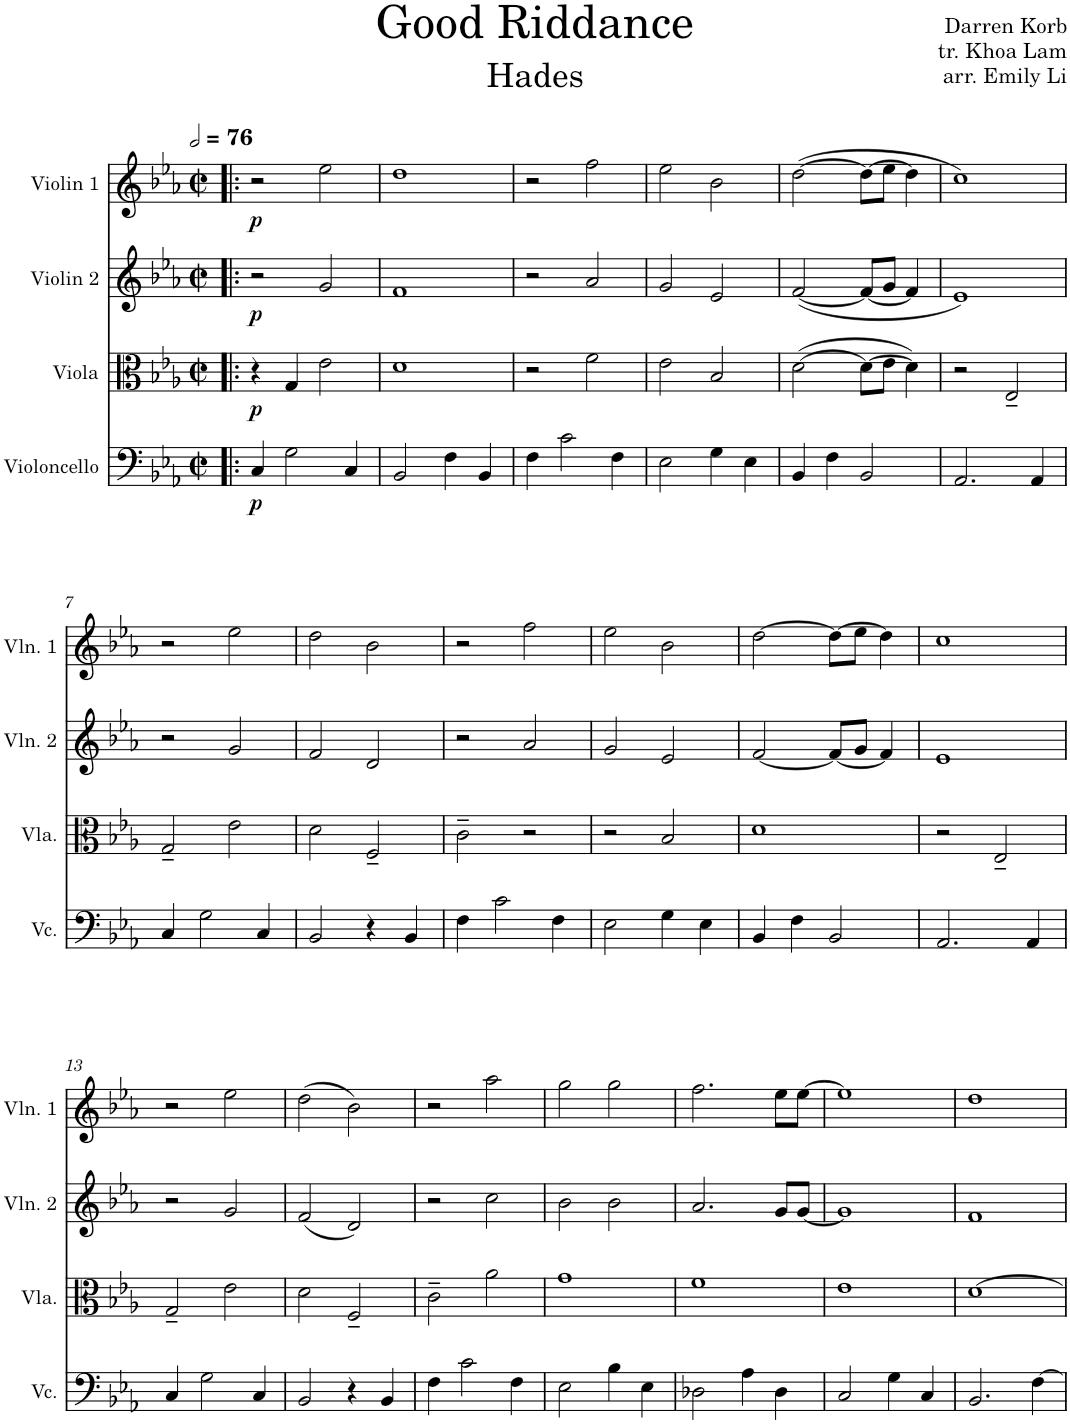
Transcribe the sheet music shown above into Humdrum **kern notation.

**kern	**dynam	**kern	**dynam	**kern	**dynam	**kern	**dynam
*part4	*part4	*part3	*part3	*part2	*part2	*part1	*part1
*staff4	*staff4	*staff3	*staff3	*staff2	*staff2	*staff1	*staff1
*I"Violoncello	*	*I"Viola	*	*I"Violin 2	*	*I"Violin 1	*
*I'Vc.	*	*I'Vla.	*	*I'Vln. 2	*	*I'Vln. 1	*
*clefF4	*	*clefC3	*	*clefG2	*	*clefG2	*
*k[b-e-a-]	*	*k[b-e-a-]	*	*k[b-e-a-]	*	*k[b-e-a-]	*
*M2/2	*	*M2/2	*	*M2/2	*	*M2/2	*
*met(c|)	*	*met(c|)	*	*met(c|)	*	*met(c|)	*
*MM152	*	*MM152	*	*MM152	*	*MM152	*
=1!|:	=1!|:	=1!|:	=1!|:	=1!|:	=1!|:	=1!|:	=1!|:
!	!LO:DY:b	!	!LO:DY:b	!	!LO:DY:b	!	!LO:DY:b
4C/	p	4r	p	2r	p	2r	p
2G\	.	4G/	.	.	.	.	.
.	.	2e-\	.	2g/	.	2ee-\	.
4C/	.	.	.	.	.	.	.
=2	=2	=2	=2	=2	=2	=2	=2
2BB-/	.	1d	.	1f	.	1dd	.
4F\	.	.	.	.	.	.	.
4BB-/	.	.	.	.	.	.	.
=3	=3	=3	=3	=3	=3	=3	=3
4F\	.	2r	.	2r	.	2r	.
2c\	.	.	.	.	.	.	.
.	.	2f\	.	2a-/	.	2ff\	.
4F\	.	.	.	.	.	.	.
=4	=4	=4	=4	=4	=4	=4	=4
2E-\	.	2e-\	.	2g/	.	2ee-\	.
4G\	.	2B-/	.	2e-/	.	2b-\	.
4E-\	.	.	.	.	.	.	.
=5	=5	=5	=5	=5	=5	=5	=5
4BB-/	.	([2d\	.	([2f/	.	([2dd\	.
4F\	.	.	.	.	.	.	.
2BB-/	.	8d\L_	.	8f/L_	.	8dd\L_	.
.	.	8e-\J	.	8g/J	.	8ee-\J	.
.	.	4d\])	.	4f/]	.	4dd\]	.
=6	=6	=6	=6	=6	=6	=6	=6
2.AA-/	.	2r	.	1e-)	.	1cc)	.
.	.	2E-~/	.	.	.	.	.
4AA-/	.	.	.	.	.	.	.
!!LO:LB:g=z
=7	=7	=7	=7	=7	=7	=7	=7
4C/	.	2G~/	.	2r	.	2r	.
2G\	.	.	.	.	.	.	.
.	.	2e-\	.	2g/	.	2ee-\	.
4C/	.	.	.	.	.	.	.
=8	=8	=8	=8	=8	=8	=8	=8
2BB-/	.	2d\	.	2f/	.	2dd\	.
4r	.	2F~/	.	2d/	.	2b-\	.
4BB-/	.	.	.	.	.	.	.
=9	=9	=9	=9	=9	=9	=9	=9
4F\	.	2c~\	.	2r	.	2r	.
2c\	.	.	.	.	.	.	.
.	.	2r	.	2a-/	.	2ff\	.
4F\	.	.	.	.	.	.	.
=10	=10	=10	=10	=10	=10	=10	=10
2E-\	.	2r	.	2g/	.	2ee-\	.
4G\	.	2B-/	.	2e-/	.	2b-\	.
4E-\	.	.	.	.	.	.	.
=11	=11	=11	=11	=11	=11	=11	=11
4BB-/	.	1d	.	[2f/	.	[2dd\	.
4F\	.	.	.	.	.	.	.
2BB-/	.	.	.	8f/L_	.	8dd\L_	.
.	.	.	.	8g/J	.	8ee-\J	.
.	.	.	.	4f/]	.	4dd\]	.
=12	=12	=12	=12	=12	=12	=12	=12
2.AA-/	.	2r	.	1e-	.	1cc	.
.	.	2E-~/	.	.	.	.	.
4AA-/	.	.	.	.	.	.	.
!!LO:LB:g=z
=13	=13	=13	=13	=13	=13	=13	=13
4C/	.	2G~/	.	2r	.	2r	.
2G\	.	.	.	.	.	.	.
.	.	2e-\	.	2g/	.	2ee-\	.
4C/	.	.	.	.	.	.	.
=14	=14	=14	=14	=14	=14	=14	=14
2BB-/	.	2d\	.	(2f/	.	(2dd\	.
4r	.	2F~/	.	2d/)	.	2b-\)	.
4BB-/	.	.	.	.	.	.	.
=15	=15	=15	=15	=15	=15	=15	=15
4F\	.	2c~\	.	2r	.	2r	.
2c\	.	.	.	.	.	.	.
.	.	2a-\	.	2cc\	.	2aa-\	.
4F\	.	.	.	.	.	.	.
=16	=16	=16	=16	=16	=16	=16	=16
2E-\	.	1g	.	2b-\	.	2gg\	.
4B-\	.	.	.	2b-\	.	2gg\	.
4E-\	.	.	.	.	.	.	.
=17	=17	=17	=17	=17	=17	=17	=17
2D-X\	.	1f	.	2.a-/	.	2.ff\	.
4A-\	.	.	.	.	.	.	.
4D-\	.	.	.	8g/L	.	8ee-\L	.
.	.	.	.	[8g/J	.	[8ee-\J	.
=18	=18	=18	=18	=18	=18	=18	=18
2C/	.	1e-	.	1g]	.	1ee-]	.
4G\	.	.	.	.	.	.	.
4C/	.	.	.	.	.	.	.
=19	=19	=19	=19	=19	=19	=19	=19
2.BB-/	.	[1d	.	1f	.	1dd	.
[4F\	.	.	.	.	.	.	.
=	=	=	=	=	=	=	=
*-	*-	*-	*-	*-	*-	*-	*-
